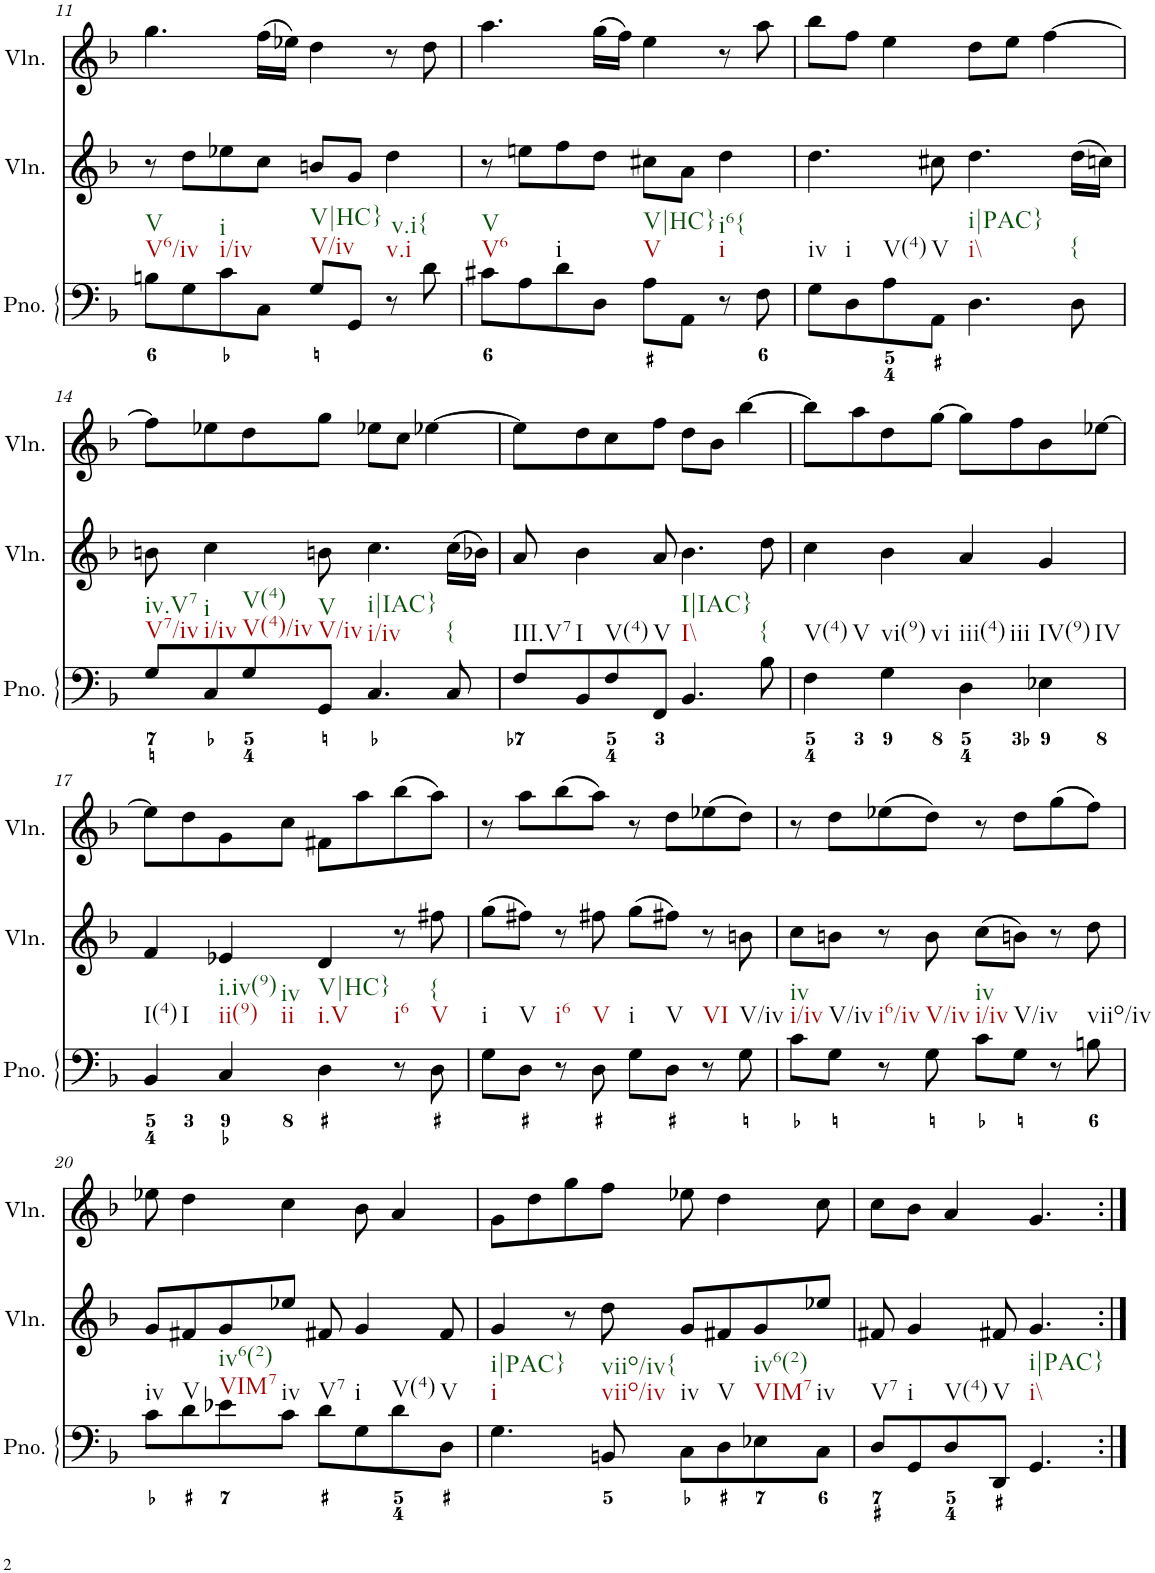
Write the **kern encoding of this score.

**kern	**kern	**kern
*part3	*part2	*part1
*staff3	*staff2	*staff1
*I"Piano	*I"Violin	*I"Violin
*I'Pno.	*I'Vln.	*I'Vln.
!!LO:PB:g=z
*clefF4	*clefG2	*clefG2
*k[b-]	*k[b-]	*k[b-]
*M4/4	*M4/4	*M4/4
*met(c)	*met(c)	*met(c)
=11	=11	=11
!LO:TX:b:t=V6/iv	!	!
!LO:TX:b:t=V	!	!
8Bn\L	8r	4.gg\
8G\	8dd\L	.
!LO:TX:b:t=i/iv	!	!
!LO:TX:b:t=i	!	!
8c\	8ee-X\	.
8C\J	8cc\J	(16ff\LL
.	.	16ee-X\JJ)
!LO:TX:b:t=V/iv	!	!
!LO:TX:b:t=V|HC}	!	!
8G/L	8bn/L	4dd\
8GG/J	8g/J	.
!LO:TX:b:t=v.i	!	!
!LO:TX:b:t=v.i{	!	!
8r	4dd\	8r
8d\	.	8dd\
=12	=12	=12
!LO:TX:b:t=V6	!	!
!LO:TX:b:t=V	!	!
8c#X\L	8r	4.aa\
8A\	8een\L	.
!LO:TX:b:t=i	!	!
8d\	8ff\	.
8D\J	8dd\J	(16gg\LL
.	.	16ff\JJ)
!LO:TX:b:t=V	!	!
!LO:TX:b:t=V|HC}	!	!
8A\L	8cc#X\L	4ee\
8AA\J	8a\J	.
!LO:TX:b:t=i	!	!
!LO:TX:b:t=i6{	!	!
8r	4dd\	8r
8F\	.	8aa\
=13	=13	=13
!LO:TX:b:t=iv	!	!
8G\L	4.dd\	8bb-\L
!LO:TX:b:t=i	!	!
8D\	.	8ff\J
!LO:TX:b:t=V(4)	!	!
8A\	.	4ee\
!LO:TX:b:t=V	!	!
8AA\J	8cc#X\	.
!LO:TX:b:t=i\\	!	!
!LO:TX:b:t=i|PAC}	!	!
4.D\	4.dd\	8dd\L
.	.	8ee\J
.	.	[4ff\
!LO:TX:b:t={	!	!
8D\	(16dd\LL	.
.	16ccn\JJ)	.
!!LO:LB:g=z
=14	=14	=14
!LO:TX:b:t=V7/iv	!	!
!LO:TX:b:t=iv.V7	!	!
8G/L	8bn\	8ff\L]
!LO:TX:b:t=i/iv	!	!
!LO:TX:b:t=i	!	!
8C/	4cc\	8ee-X\
!LO:TX:b:t=V(4)/iv	!	!
!LO:TX:b:t=V(4)	!	!
8G/	.	8dd\
!LO:TX:b:t=V/iv	!	!
!LO:TX:b:t=V	!	!
8GG/J	8bn\	8gg\J
!LO:TX:b:t=i/iv	!	!
!LO:TX:b:t=i|IAC}	!	!
4.C/	4.cc\	8ee-X\L
.	.	8cc\J
.	.	[4ee-X\
!LO:TX:b:t={	!	!
8C/	(16cc\LL	.
.	16b-X\JJ)	.
=15	=15	=15
!LO:TX:b:t=III.V7	!	!
8F/L	8a/	8ee-\L]
!LO:TX:b:t=I	!	!
8BB-/	4b-\	8dd\
!LO:TX:b:t=V(4)	!	!
8F/	.	8cc\
!LO:TX:b:t=V	!	!
8FF/J	8a/	8ff\J
!LO:TX:b:t=I\\	!	!
!LO:TX:b:t=I|IAC}	!	!
4.BB-/	4.b-\	8dd\L
.	.	8b-\J
.	.	[4bb-\
!LO:TX:b:t={	!	!
8B-\	8dd\	.
=16	=16	=16
!LO:TX:b:t=V(4)	!	!
!LO:TX:b:t=V	!	!
4F\	4cc\	8bb-\L]
.	.	8aa\
!LO:TX:b:t=vi(9)	!	!
!LO:TX:b:t=vi	!	!
4G\	4b-\	8dd\
.	.	[8gg\J
!LO:TX:b:t=iii(4)	!	!
!LO:TX:b:t=iii	!	!
4D\	4a/	8gg\L]
.	.	8ff\
!LO:TX:b:t=IV(9)	!	!
!LO:TX:b:t=IV	!	!
4E-X\	4g/	8b-\
.	.	[8ee-X\J
!!LO:LB:g=z
=17	=17	=17
!LO:TX:b:t=I(4)	!	!
!LO:TX:b:t=I	!	!
4BB-/	4f/	8ee-\L]
.	.	8dd\
!LO:TX:b:t=ii(9)	!	!
!LO:TX:b:t=i.iv(9)	!	!
!LO:TX:b:t=ii	!	!
!LO:TX:b:t=iv	!	!
4C/	4e-X/	8g\
.	.	8cc\J
!LO:TX:b:t=i.V	!	!
!LO:TX:b:t=V|HC}	!	!
4D\	4d/	8f#X\L
.	.	8aa\
!LO:TX:b:t=i6	!	!
8r	8r	(8bb-\
!LO:TX:b:t=V	!	!
!LO:TX:b:t={	!	!
8D\	8ff#X\	8aa\J)
=18	=18	=18
!LO:TX:b:t=i	!	!
8G\L	(8gg\L	8r
!LO:TX:b:t=V	!	!
8D\J	8ff#X\J)	8aa\L
!LO:TX:b:t=i6	!	!
8r	8r	(8bb-\
!LO:TX:b:t=V	!	!
8D\	8ff#X\	8aa\J)
!LO:TX:b:t=i	!	!
8G\L	(8gg\L	8r
!LO:TX:b:t=V	!	!
8D\J	8ff#X\J)	8dd\L
!LO:TX:b:t=VI	!	!
8r	8r	(8ee-X\
!LO:TX:b:t=V/iv	!	!
8G\	8bn\	8dd\J)
=19	=19	=19
!LO:TX:b:t=i/iv	!	!
!LO:TX:b:t=iv	!	!
8c\L	8cc\L	8r
!LO:TX:b:t=V/iv	!	!
8G\J	8bn\J	8dd\L
!LO:TX:b:t=i6/iv	!	!
8r	8r	(8ee-X\
!LO:TX:b:t=V/iv	!	!
8G\	8b\	8dd\J)
!LO:TX:b:t=i/iv	!	!
!LO:TX:b:t=iv	!	!
8c\L	(8cc\L	8r
!LO:TX:b:t=V/iv	!	!
8G\J	8bn\J)	8dd\L
8r	8r	(8gg\
!LO:TX:b:t=viio/iv	!	!
8Bn\	8dd\	8ff\J)
!!LO:LB:g=z
=20	=20	=20
!LO:TX:b:t=iv	!	!
8c\L	8g/L	8ee-X\
!LO:TX:b:t=V	!	!
8d\	8f#X/	4dd\
!LO:TX:b:t=VIM7	!	!
!LO:TX:b:t=iv6(2)	!	!
8e-X\	8g/	.
!LO:TX:b:t=iv	!	!
8c\J	8ee-X/J	4cc\
!LO:TX:b:t=V7	!	!
8d\L	8f#X/	.
!LO:TX:b:t=i	!	!
8G\	4g/	8b-\
!LO:TX:b:t=V(4)	!	!
8d\	.	4a/
!LO:TX:b:t=V	!	!
8D\J	8f#/	.
=21	=21	=21
!LO:TX:b:t=i	!	!
!LO:TX:b:t=i|PAC}	!	!
4.G\	4g/	8g\L
.	.	8dd\
.	8r	8gg\
!LO:TX:b:t=viio/iv	!	!
!LO:TX:b:t=viio/iv{	!	!
8BBn/	8dd\	8ff\J
!LO:TX:b:t=iv	!	!
8C\L	8g/L	8ee-X\
!LO:TX:b:t=V	!	!
8D\	8f#X/	4dd\
!LO:TX:b:t=VIM7	!	!
!LO:TX:b:t=iv6(2)	!	!
8E-X\	8g/	.
!LO:TX:b:t=iv	!	!
8C\J	8ee-X/J	8cc\
=22	=22	=22
!LO:TX:b:t=V7	!	!
8D/L	8f#X/	8cc\L
!LO:TX:b:t=i	!	!
8GG/	4g/	8b-\J
!LO:TX:b:t=V(4)	!	!
8D/	.	4a/
!LO:TX:b:t=V	!	!
8DD/J	8f#X/	.
!LO:TX:b:t=i\\	!	!
!LO:TX:b:t=i|PAC}	!	!
4.GG/	4.g/	4.g/
=:|!	=:|!	=:|!
*-	*-	*-
